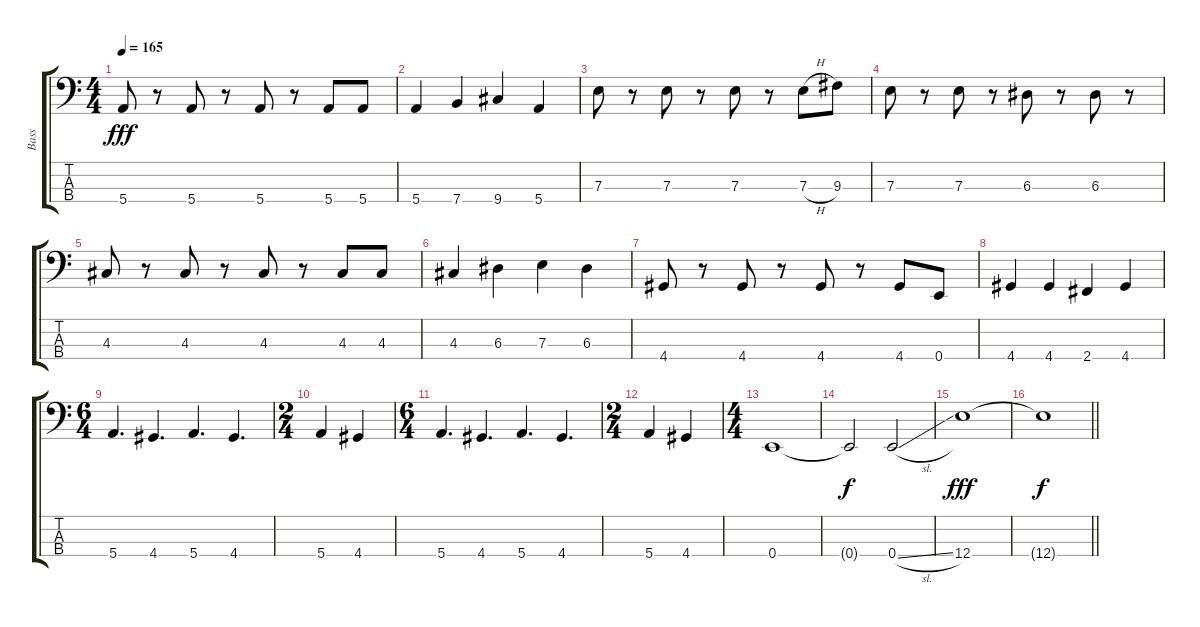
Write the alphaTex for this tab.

\track ("Bass" "Bass") {instrument slapbass1}
\staff {score tabs}
\tuning (G2 D2 A1 E1) {hide}
\ts (4 4)
\tempo 165
\clef f4
\ks c
5.4.8{dy fff} r.8 5.4.8 r.8 5.4.8 r.8 5.4.8 5.4.8 |
5.4.4 7.4.4 9.4.4 5.4.4 |
7.3.8 r.8 7.3.8 r.8 7.3.8 r.8 7.3{h}.8 9.3.8 |
7.3.8 r.8 7.3.8 r.8 6.3.8 r.8 6.3.8 r.8 |
4.3.8 r.8 4.3.8 r.8 4.3.8 r.8 4.3.8 4.3.8 |
4.3.4 6.3.4 7.3.4 6.3.4 |
4.4.8 r.8 4.4.8 r.8 4.4.8 r.8 4.4.8 0.4.8 |
4.4.4 4.4.4 2.4.4 4.4.4 |
\ts (6 4)
5.4.4{d} 4.4.4{d} 5.4.4{d} 4.4.4{d} |
\ts (2 4)
5.4.4 4.4.4 |
\ts (6 4)
5.4.4{d} 4.4.4{d} 5.4.4{d} 4.4.4{d} |
\ts (2 4)
5.4.4 4.4.4 |
\ts (4 4)
0.4.1 |
0.4{t}.2{dy f} 0.4{sl}.2 |
12.4.1{dy fff} |
\barLineRight lightlight
12.4{t}.1{dy f}
